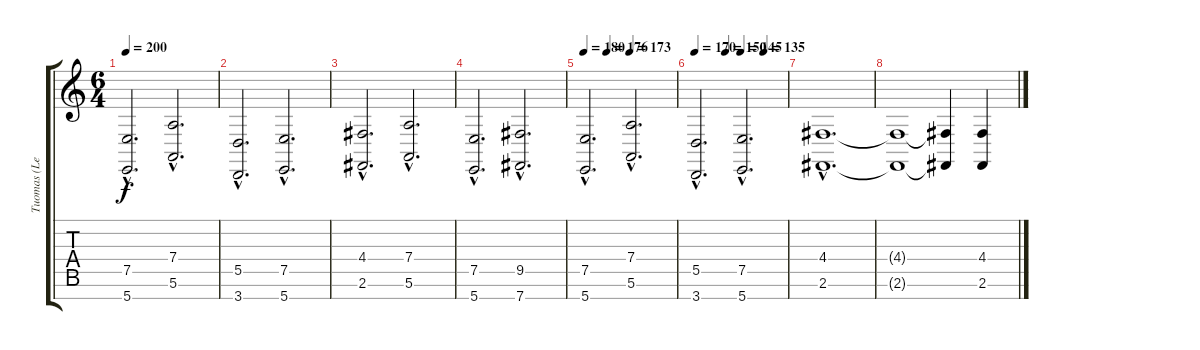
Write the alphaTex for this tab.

\track ("Tuomas (Left Hand)" "Tuomas (Le") {instrument pad2warm}
\staff {score tabs}
\tuning (E4 B3 G3 D3 A2 E2 B1) {hide}
\ts (6 4)
\tempo 200
\clef g2
\ks c
(7.5{hac} 5.7{hac}).2{d dy f} (7.4{hac} 5.6{hac}).2{d} |
(5.5{hac} 3.7{hac}).2{d} (7.5{hac} 5.7{hac}).2{d} |
(4.4{hac} 2.6{hac}).2{d} (7.4{hac} 5.6{hac}).2{d} |
(7.5{hac} 5.7{hac}).2{d} (9.5{hac} 7.7{hac}).2{d} |
\tempo 180
\tempo (176 0.25)
\tempo (173 0.5)
(7.5{hac} 5.7{hac}).2{d} (7.4{hac} 5.6{hac}).2{d} |
\tempo 170
\tempo (150 0.3333333333333333)
\tempo (145 0.5)
\tempo (135 0.75)
(5.5{hac} 3.7{hac}).2{d} (7.5{hac} 5.7{hac}).2{d} |
(4.4{hac} 2.6{hac}).1{d} |
(4.4{t} 2.6{t}).1 (4.4{t} 2.6{t}).4 (4.4 2.6).4{instrument orchestrahit}
